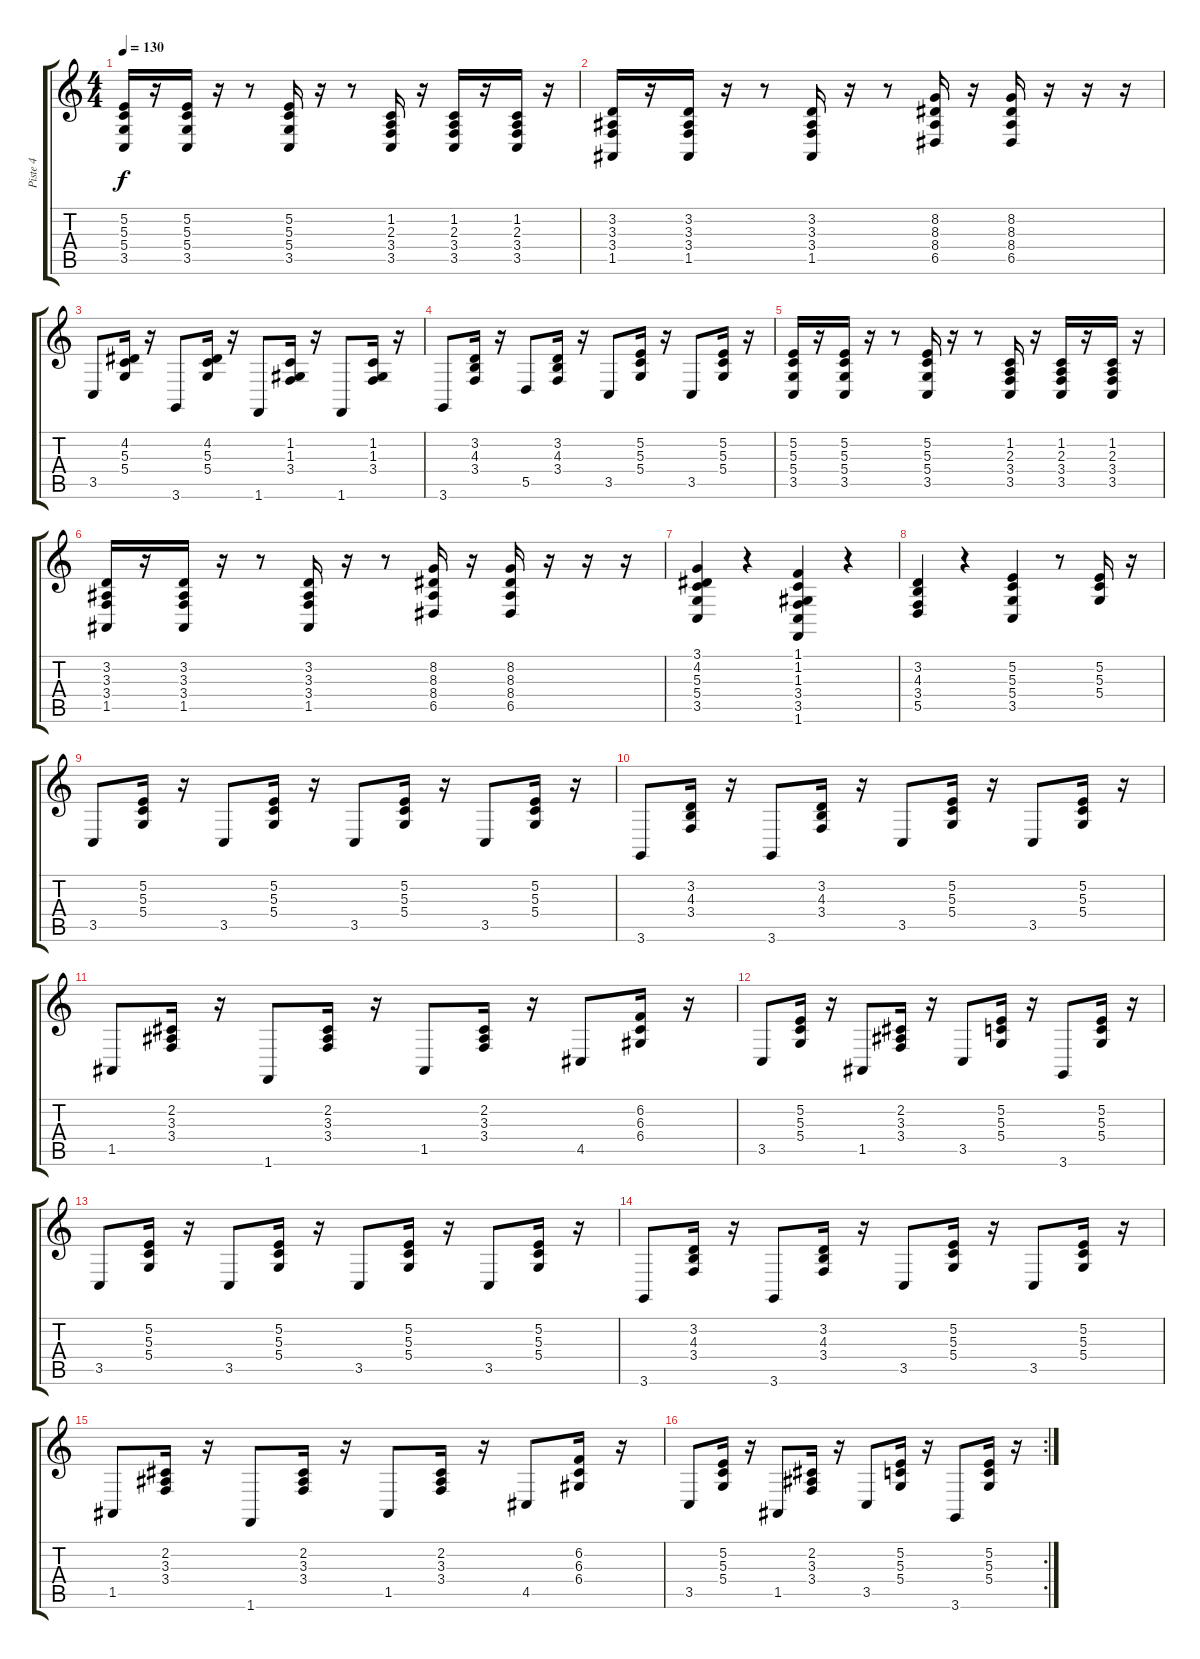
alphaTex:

\track ("Piste 4" "Piste 4") {instrument brightacousticpiano}
\staff {score tabs}
\tuning (E4 B3 G3 D3 A2 E2) {hide}
\ts (4 4)
\tempo 130
\clef g2
\ks c
(5.2 5.3 5.4 3.5).16{dy f} r.16 (5.2 5.3 5.4 3.5).16 r.16 r.8 (5.2 5.3 5.4 3.5).16 r.16 r.8 (1.2 2.3 3.4 3.5).16 r.16 (1.2 2.3 3.4 3.5).16 r.16 (1.2 2.3 3.4 3.5).16 r.16 |
(3.2 3.3 3.4 1.5).16 r.16 (3.2 3.3 3.4 1.5).16 r.16 r.8 (3.2 3.3 3.4 1.5).16 r.16 r.8 (8.2 8.3 8.4 6.5).16 r.16 (8.2 8.3 8.4 6.5).16 r.16 r.16 r.16 |
3.5.8 (4.2 5.3 5.4).16 r.16 3.6.8 (4.2 5.3 5.4).16 r.16 1.6.8 (1.2 1.3 3.4).16 r.16 1.6.8 (1.2 1.3 3.4).16 r.16 |
3.6.8 (3.2 4.3 3.4).16 r.16 5.5.8 (3.2 4.3 3.4).16 r.16 3.5.8 (5.2 5.3 5.4).16 r.16 3.5.8 (5.2 5.3 5.4).16 r.16 |
(5.2 5.3 5.4 3.5).16 r.16 (5.2 5.3 5.4 3.5).16 r.16 r.8 (5.2 5.3 5.4 3.5).16 r.16 r.8 (1.2 2.3 3.4 3.5).16 r.16 (1.2 2.3 3.4 3.5).16 r.16 (1.2 2.3 3.4 3.5).16 r.16 |
(3.2 3.3 3.4 1.5).16 r.16 (3.2 3.3 3.4 1.5).16 r.16 r.8 (3.2 3.3 3.4 1.5).16 r.16 r.8 (8.2 8.3 8.4 6.5).16 r.16 (8.2 8.3 8.4 6.5).16 r.16 r.16 r.16 |
(3.1 4.2 5.3 5.4 3.5).4 r.4 (1.1 1.2 1.3 3.4 3.5 1.6).4 r.4 |
(3.2 4.3 3.4 5.5).4 r.4 (5.2 5.3 5.4 3.5).4 r.8 (5.2 5.3 5.4).16 r.16 |
3.5.8 (5.2 5.3 5.4).16 r.16 3.5.8 (5.2 5.3 5.4).16 r.16 3.5.8 (5.2 5.3 5.4).16 r.16 3.5.8 (5.2 5.3 5.4).16 r.16 |
3.6.8 (3.2 4.3 3.4).16 r.16 3.6.8 (3.2 4.3 3.4).16 r.16 3.5.8 (5.2 5.3 5.4).16 r.16 3.5.8 (5.2 5.3 5.4).16 r.16 |
1.5.8 (2.2 3.3 3.4).16 r.16 1.6.8 (2.2 3.3 3.4).16 r.16 1.5.8 (2.2 3.3 3.4).16 r.16 4.5.8 (6.2 6.3 6.4).16 r.16 |
3.5.8 (5.2 5.3 5.4).16 r.16 1.5.8 (2.2 3.3 3.4).16 r.16 3.5.8 (5.2 5.3 5.4).16 r.16 3.6.8 (5.2 5.3 5.4).16 r.16 |
3.5.8 (5.2 5.3 5.4).16 r.16 3.5.8 (5.2 5.3 5.4).16 r.16 3.5.8 (5.2 5.3 5.4).16 r.16 3.5.8 (5.2 5.3 5.4).16 r.16 |
3.6.8 (3.2 4.3 3.4).16 r.16 3.6.8 (3.2 4.3 3.4).16 r.16 3.5.8 (5.2 5.3 5.4).16 r.16 3.5.8 (5.2 5.3 5.4).16 r.16 |
1.5.8 (2.2 3.3 3.4).16 r.16 1.6.8 (2.2 3.3 3.4).16 r.16 1.5.8 (2.2 3.3 3.4).16 r.16 4.5.8 (6.2 6.3 6.4).16 r.16 |
\rc 2
3.5.8 (5.2 5.3 5.4).16 r.16 1.5.8 (2.2 3.3 3.4).16 r.16 3.5.8 (5.2 5.3 5.4).16 r.16 3.6.8 (5.2 5.3 5.4).16 r.16
